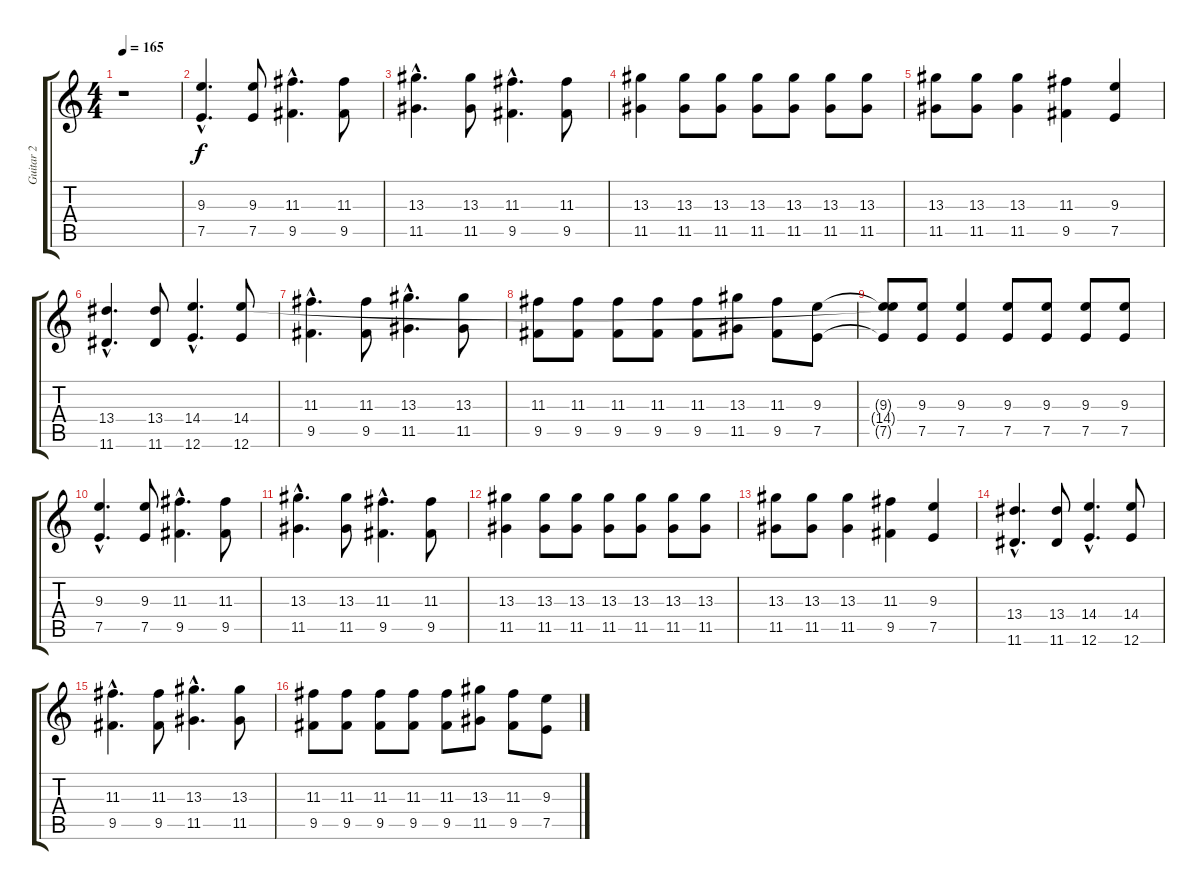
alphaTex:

\track ("Guitar 2" "Guitar 2") {instrument distortionguitar}
\staff {score tabs}
\tuning (E4 B3 G3 D3 A2 E2) {hide}
\ts (4 4)
\tempo 165
\clef g2
\ks c
r.1{dy f instrument distortionguitar} |
(9.3{hac} 7.5{hac}).4{d} (9.3 7.5).8 (11.3{hac} 9.5{hac}).4{d} (11.3 9.5).8 |
(13.3{hac} 11.5{hac}).4{d} (13.3 11.5).8 (11.3{hac} 9.5{hac}).4{d} (11.3 9.5).8 |
(13.3 11.5).4 (13.3 11.5).8 (13.3 11.5).8 (13.3 11.5).8 (13.3 11.5).8 (13.3 11.5).8 (13.3 11.5).8 |
(13.3 11.5).8 (13.3 11.5).8 (13.3 11.5).4 (11.3 9.5).4 (9.3 7.5).4 |
(13.4{hac} 11.6{hac}).4{d} (13.4 11.6).8 (14.4{hac} 12.6{hac}).4{d} (14.4 12.6).8 |
(11.3{hac} 9.5{hac}).4{d} (11.3 9.5).8 (13.3{hac} 11.5{hac}).4{d} (13.3 11.5).8 |
(11.3 9.5).8 (11.3 9.5).8 (11.3 9.5).8 (11.3 9.5).8 (11.3 9.5).8 (13.3 11.5).8 (11.3 9.5).8 (9.3 7.5).8 |
(9.3{t} 14.4{t} 7.5{t}).8 (9.3 7.5).8 (9.3 7.5).4 (9.3 7.5).8 (9.3 7.5).8 (9.3 7.5).8 (9.3 7.5).8 |
(9.3{hac} 7.5{hac}).4{d} (9.3 7.5).8 (11.3{hac} 9.5{hac}).4{d} (11.3 9.5).8 |
(13.3{hac} 11.5{hac}).4{d} (13.3 11.5).8 (11.3{hac} 9.5{hac}).4{d} (11.3 9.5).8 |
(13.3 11.5).4 (13.3 11.5).8 (13.3 11.5).8 (13.3 11.5).8 (13.3 11.5).8 (13.3 11.5).8 (13.3 11.5).8 |
(13.3 11.5).8 (13.3 11.5).8 (13.3 11.5).4 (11.3 9.5).4 (9.3 7.5).4 |
(13.4{hac} 11.6{hac}).4{d} (13.4 11.6).8 (14.4{hac} 12.6{hac}).4{d} (14.4 12.6).8 |
(11.3{hac} 9.5{hac}).4{d} (11.3 9.5).8 (13.3{hac} 11.5{hac}).4{d} (13.3 11.5).8 |
(11.3 9.5).8 (11.3 9.5).8 (11.3 9.5).8 (11.3 9.5).8 (11.3 9.5).8 (13.3 11.5).8 (11.3 9.5).8 (9.3 7.5).8
